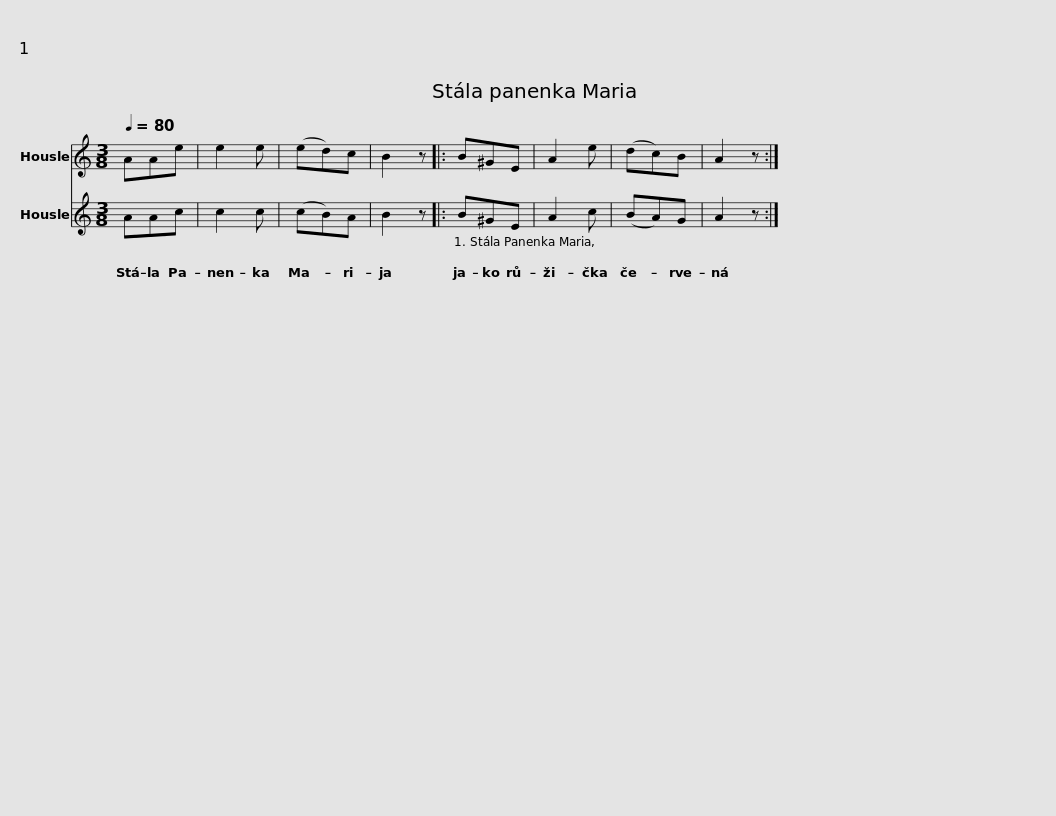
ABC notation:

X:1
%%score 1 2
L:1/8
Q:1/4=80
M:3/8
I:linebreak $
K:C
V:1 treble
V:2 treble
V:1
 AAe | e2 e | (ed)c | B2 z |:$ B^GE | %5
 A2 e | (dc)B | A2 z :| %8
V:2
 AAc | c2 c | (cB)A | B2 z |:$ B^GE | %5
 A2 c | (BA)G | A2 z :| %8
